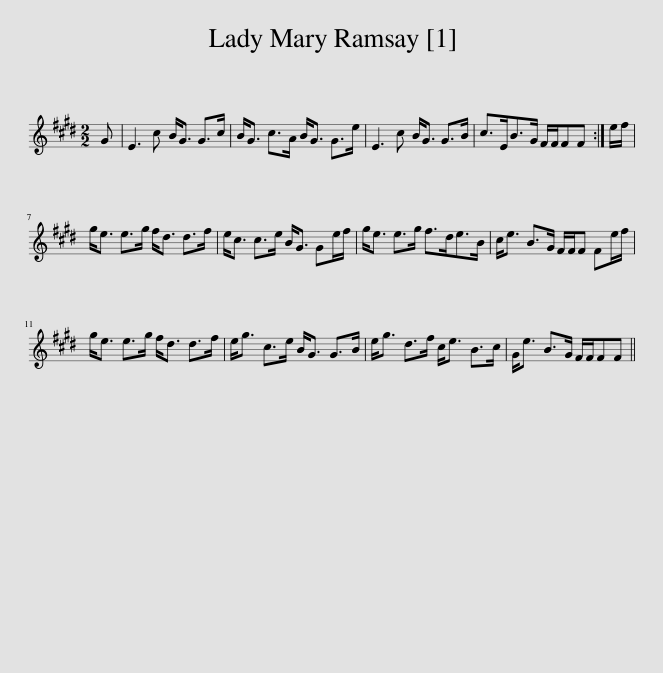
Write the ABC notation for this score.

X:1
L:1/8
M:2/2
I:linebreak $
K:E
V:1 treble
V:1
 G | E3 c B<G G>c | B<G c>A B<G G>e | E3 c B<G G>B | c>EB>G F/F/FF :| %5
 e/f/ |$ g<e e>g f<d d>f | e<c c>e B<G Ge/f/ | g<e e>g f>de>B | c<e B>G F/F/F Fe/f/ |$ %10
 g<e e>g f<d d>f | e<g c>e B<G G>B | e<g d>f c<e B>c | G<e B>G F/F/FF || %14
